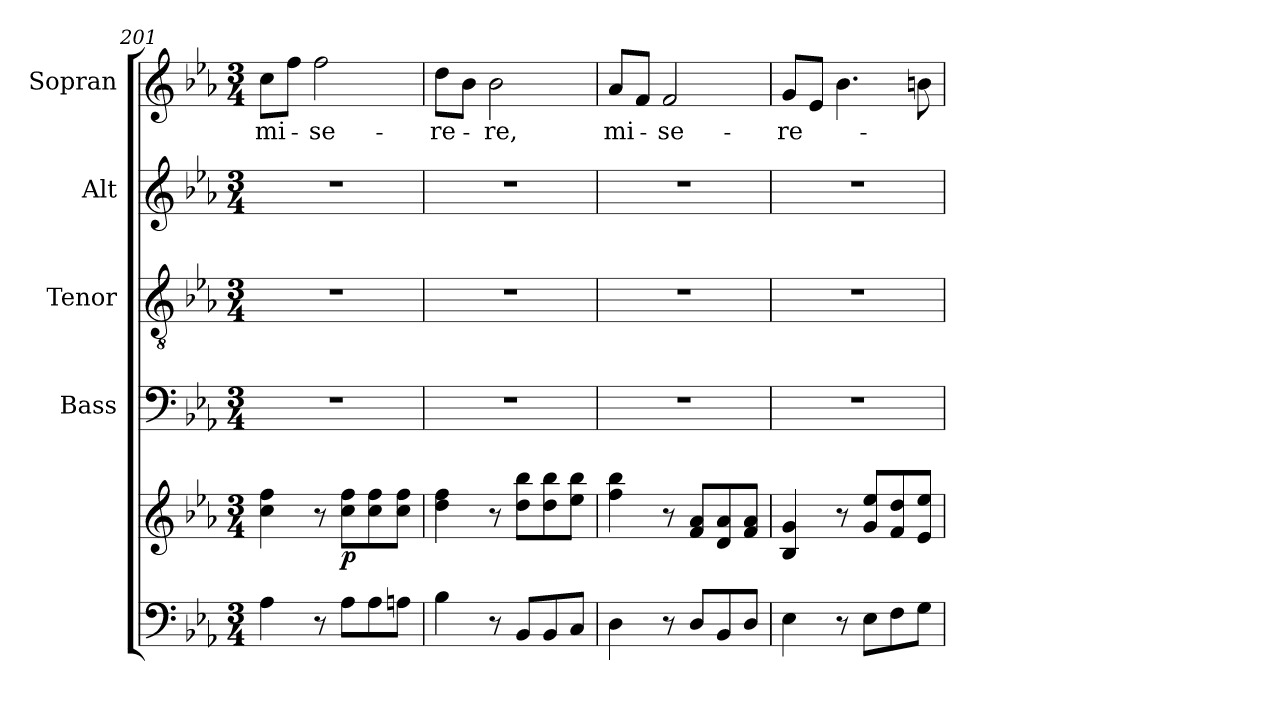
**kern	**kern	**dynam	**kern	**kern	**kern	**kern	**text
*part5	*part5	*part5	*part4	*part3	*part2	*part1	*part1
*staff6	*staff5	*staff5/6	*staff4	*staff3	*staff2	*staff1	*staff1
*	*	*	*I"Bass	*I"Tenor	*I"Alt	*I"Sopran	*
*	*	*	*I'B.	*I'T.	*I'A.	*I'S.	*
*clefF4	*clefG2	*	*clefF4	*clefGv2	*clefG2	*clefG2	*
*k[b-e-a-]	*k[b-e-a-]	*	*k[b-e-a-]	*k[b-e-a-]	*k[b-e-a-]	*k[b-e-a-]	*
*E-:	*E-:	*	*E-:	*E-:	*E-:	*E-:	*
*M3/4	*M3/4	*	*M3/4	*M3/4	*M3/4	*M3/4	*
=201	=201	=201	=201	=201	=201	=201	=201
!	!	!	!	!	!	!	!LO:LY:b
4A-\	4cc\ 4ff\	.	2.r	2.r	2.r	8cc\L	mi-
.	.	.	.	.	.	8ff\J	.
!	!	!	!	!	!	!	!LO:LY:b
8r	8r	.	.	.	.	2ff\	-se-
!	!	!LO:DY:b	!	!	!	!	!
8A-\L	8cc\ 8ff\L	p	.	.	.	.	.
8A-\	8cc\ 8ff\	.	.	.	.	.	.
8An\J	8cc\ 8ff\J	.	.	.	.	.	.
=202	=202	=202	=202	=202	=202	=202	=202
!	!	!	!	!	!	!	!LO:LY:b
4B-\	4dd\ 4ff\	.	2.r	2.r	2.r	8dd\L	-re-
.	.	.	.	.	.	8b-\J	.
!	!	!	!	!	!	!	!LO:LY:b
8r	8r	.	.	.	.	2b-\	-re,
8BB-/L	8dd\ 8bb-\L	.	.	.	.	.	.
8BB-/	8dd\ 8bb-\	.	.	.	.	.	.
8C/J	8ee-\ 8bb-\J	.	.	.	.	.	.
=203	=203	=203	=203	=203	=203	=203	=203
!	!	!	!	!	!	!	!LO:LY:b
4D\	4ff\ 4bb-\	.	2.r	2.r	2.r	8a-/L	mi-
.	.	.	.	.	.	8f/J	.
!	!	!	!	!	!	!	!LO:LY:b
8r	8r	.	.	.	.	2f/	-se-
8D/L	8f/ 8a-/L	.	.	.	.	.	.
8BB-/	8d/ 8a-/	.	.	.	.	.	.
8D/J	8f/ 8a-/J	.	.	.	.	.	.
=204	=204	=204	=204	=204	=204	=204	=204
!	!	!	!	!	!	!	!LO:LY:b
4E-\	4B-/ 4g/	.	2.r	2.r	2.r	8g/L	-re-
.	.	.	.	.	.	8e-/J	.
8r	8r	.	.	.	.	4.b-\	.
8E-\L	8g/ 8ee-/L	.	.	.	.	.	.
8F\	8f/ 8dd/	.	.	.	.	.	.
8G\J	8e-/ 8ee-/J	.	.	.	.	8bn\	.
=	=	=	=	=	=	=	=
*-	*-	*-	*-	*-	*-	*-	*-
